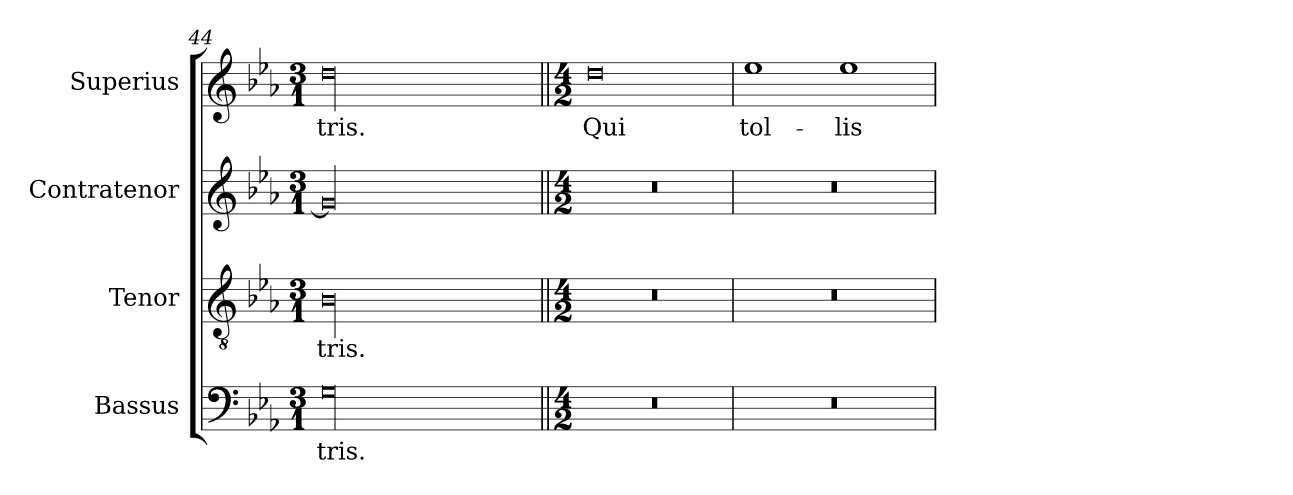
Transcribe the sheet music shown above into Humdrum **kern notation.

**kern	**text	**kern	**text	**kern	**kern	**text
*part4	*part4	*part3	*part3	*part2	*part1	*part1
*staff4	*staff4	*staff3	*staff3	*staff2	*staff1	*staff1
*I"Bassus	*	*I"Tenor	*	*I"Contratenor	*I"Superius	*
*I'B.	*	*I'T.	*	*	*	*
*clefF4	*	*clefGv2	*	*clefG2	*clefG2	*
*	*	*ITrd7c12	*	*ITrd7c12	*	*
*k[b-e-a-]	*	*k[b-e-a-]	*	*k[b-e-a-]	*k[b-e-a-]	*
*E-:	*	*E-:	*	*E-:	*E-:	*
*M3/1	*	*M3/1	*	*M3/1	*M3/1	*
=44	=44	=44	=44	=44	=44	=44
!	!LO:LY:b:color=#000000	!	!	!	!	!
!	!	!	!LO:LY:b:color=#000000	!	!	!
!	!	!	!	!	!	!LO:LY:b:color=#000000
00Gi	-tris.	00BB-i	-tris.	00Gi]	00ddi	-tris.
!!LO:PB:g=z
=45||	=45||	=45||	=45||	=45||	=45||	=45||
*M4/2	*	*M4/2	*	*M4/2	*M4/2	*
!LO:N:vis=1	!	!LO:N:vis=1	!	!LO:N:vis=1	!	!
!	!	!	!	!	!	!LO:LY:b:color=#000000
0r	.	0r	.	0r	0ddi	Qui
=46	=46	=46	=46	=46	=46	=46
!LO:N:vis=1	!	!LO:N:vis=1	!	!LO:N:vis=1	!	!
!	!	!	!	!	!	!LO:LY:b:color=#000000
0r	.	0r	.	0r	1ee-i	tol-
!	!	!	!	!	!	!LO:LY:b:color=#000000
.	.	.	.	.	1ee-i	-lis
=	=	=	=	=	=	=
*-	*-	*-	*-	*-	*-	*-
